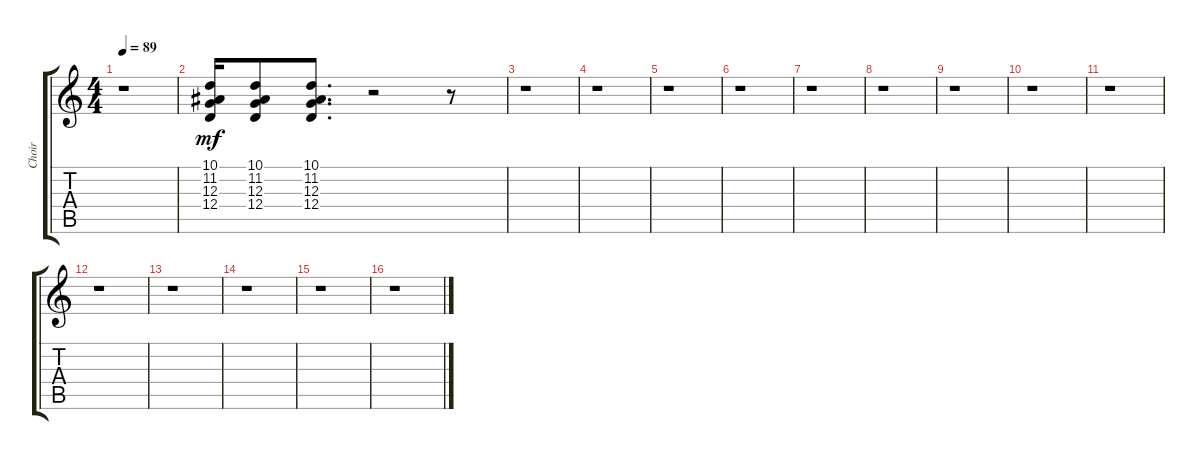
\track ("Choir" "Choir") {instrument flute}
\staff {score tabs}
\tuning (E4 B3 G3 D3 A2 E2) {hide}
\ts (4 4)
\tempo 89
\clef g2
\ks c
r.1{dy f} |
(10.1 11.2 12.3 12.4).16{dy mf} (10.1 11.2 12.3 12.4).8 (10.1 11.2 12.3 12.4).8{d} r.2 r.8 |
r.1 |
r.1 |
r.1 |
r.1 |
r.1 |
r.1 |
r.1 |
r.1 |
r.1 |
r.1 |
r.1 |
r.1 |
r.1 |
r.1
